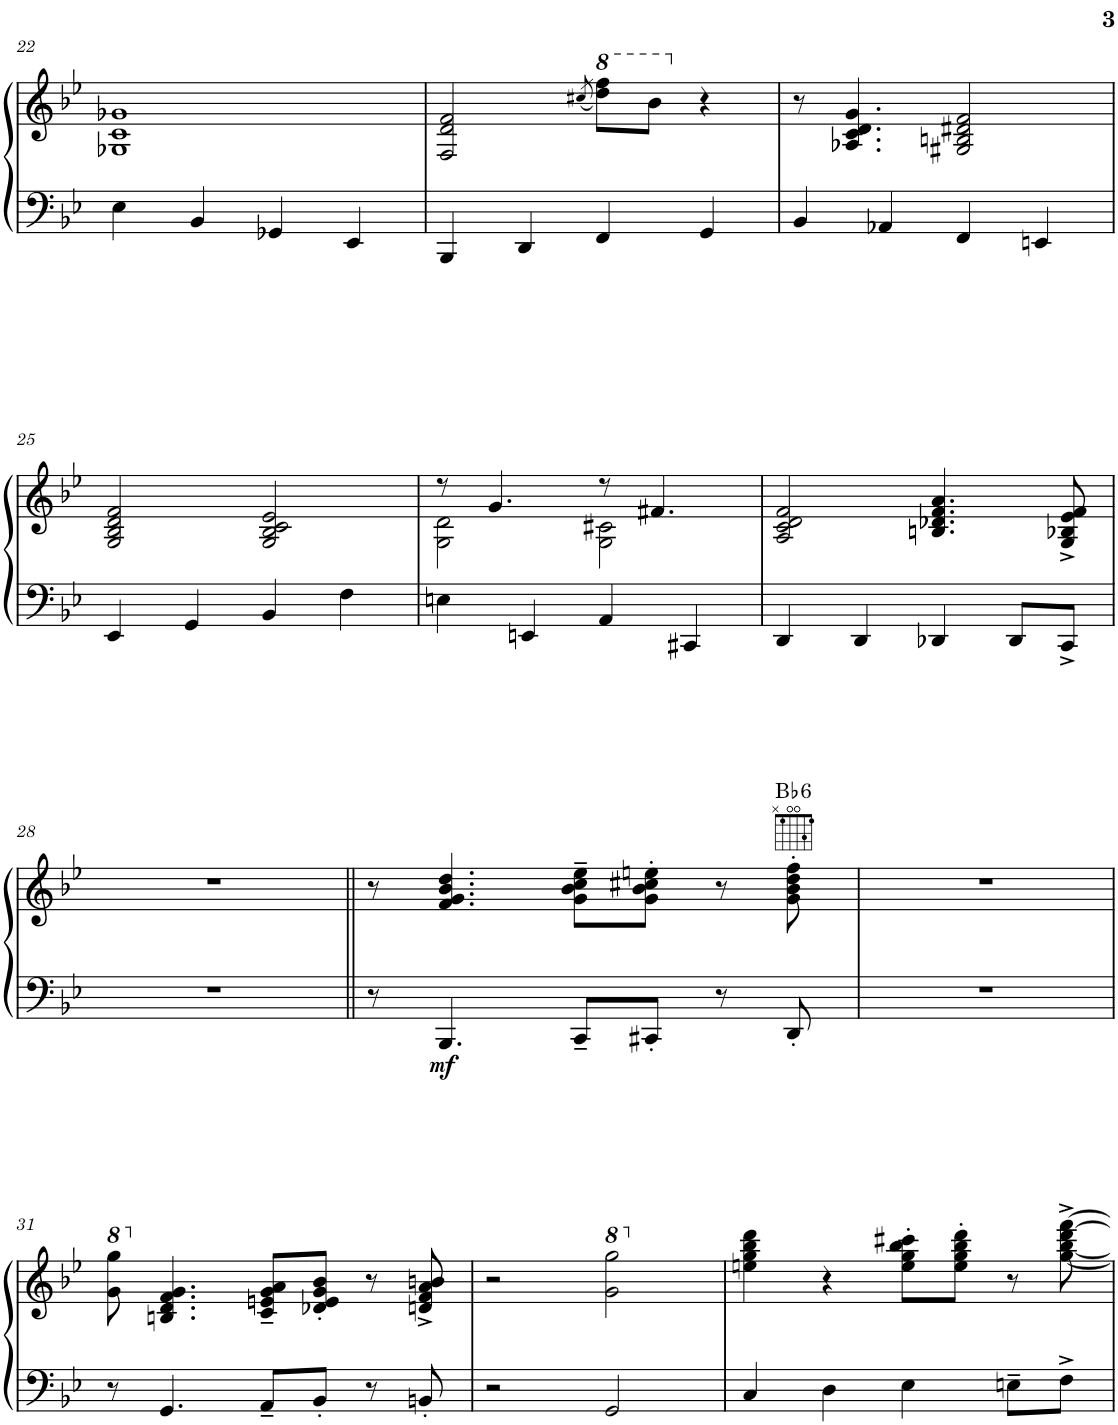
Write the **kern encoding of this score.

**kern	**kern	**dynam	**harte
*part1	*part1	*part1	*part1
*staff2	*staff1	*staff1/2	*
*I"Piano	*	*	*
*I'Pno	*	*	*
!!LO:PB:g=z
*clefF4	*clefG2	*	*
*k[b-e-]	*k[b-e-]	*	*
*M4/4	*M4/4	*	*
=22	=22	=22	=22
4E-\	1G-X 1c 1g-X	.	.
4BB-/	.	.	.
4GG-X/	.	.	.
4EE-/	.	.	.
=23	=23	=23	=23
4BBB-/	2F/ 2d/ 2f/	.	.
4DD/	.	.	.
.	(8qccc#X/	.	.
4FF/	8ddd\ 8fff\L)	.	.
.	8bb-\J	.	.
4GG/	4r	.	.
=24	=24	=24	=24
4BB-/	8r	.	.
.	4.A-X/ 4.c/ 4.d/ 4.g/	.	.
4AA-X/	.	.	.
4FF/	2G#X/ 2Bn/ 2d#X/ 2f/	.	.
4EEn/	.	.	.
!!LO:LB:g=z
=25	=25	=25	=25
4EE-/	2G/ 2B-/ 2d/ 2f/	.	.
4GG/	.	.	.
4BB-/	2G/ 2B-/ 2c/ 2e-/	.	.
4F\	.	.	.
=26	=26	=26	=26
*	*^	*	*
4En\	8r	2G\ 2d\	.	.
.	4.g/	.	.	.
4EEn/	.	.	.	.
4AA/	8r	2G\ 2c#X\	.	.
.	4.f#X/	.	.	.
4CC#X/	.	.	.	.
*	*v	*v	*	*
=27	=27	=27	=27
4DD/	2A/ 2c/ 2d/ 2f/	.	.
4DD/	.	.	.
4DD-X/	4.Bn/ 4.d-X/ 4.f/ 4.a/	.	.
8DD-/L	.	.	.
8CC^/J	8G/^ 8B-X/^ 8e-/^ 8f/^	.	.
!!LO:LB:g=z
=28	=28	=28	=28
1r	1r	.	.
=29||	=29||	=29||	=29||
8r	8r	.	.
!	!	!LO:DY:b=2	!
4.BBB-/	4.f/ 4.g/ 4.b-/ 4.dd/	mf	.
8CC~/L	8g\~ 8b-\~ 8cc\~ 8ee-\~L	.	.
8CC#X'/J	8g\' 8b-\' 8cc#X\' 8een\'J	.	.
8r	8r	.	.
!	!	!	!LO:H:kt=6
8DD'/	8g\' 8b-\' 8dd\' 8ff\'	.	Bb:maj6
=30	=30	=30	=30
1r	1r	.	.
!!LO:LB:g=z
=31	=31	=31	=31
*	*8va	*	*
8r	8gg\ 8ggg\	.	.
*	*X8va	*	*
4.GG/	4.Bn/ 4.d/ 4.f/ 4.g/	.	.
8AA~/L	8c/~ 8en/~ 8g/~ 8a/~L	.	.
8BB-'/J	8d-X/' 8e/' 8g/' 8b-/'J	.	.
8r	8r	.	.
8BBn'/	8dn/^ 8f/^ 8a/^ 8bn/^	.	.
=32	=32	=32	=32
2r	2r	.	.
*	*8va	*	*
2GG/	2gg\ 2ggg\	.	.
=33	=33	=33	=33
*	*X8va	*	*
4C/	4een\ 4gg\ 4bb-\ 4ddd\	.	.
4D\	4r	.	.
4E-\	8ee\' 8gg\' 8bb-\' 8ccc#X\'L	.	.
.	8ee\' 8gg\' 8bb-\' 8ddd\'J	.	.
8En~\L	8r	.	.
8F^\J	[8gg\^ [8bb-\^ [8ddd\^ [8fff\^	.	.
=	=	=	=
*-	*-	*-	*-
